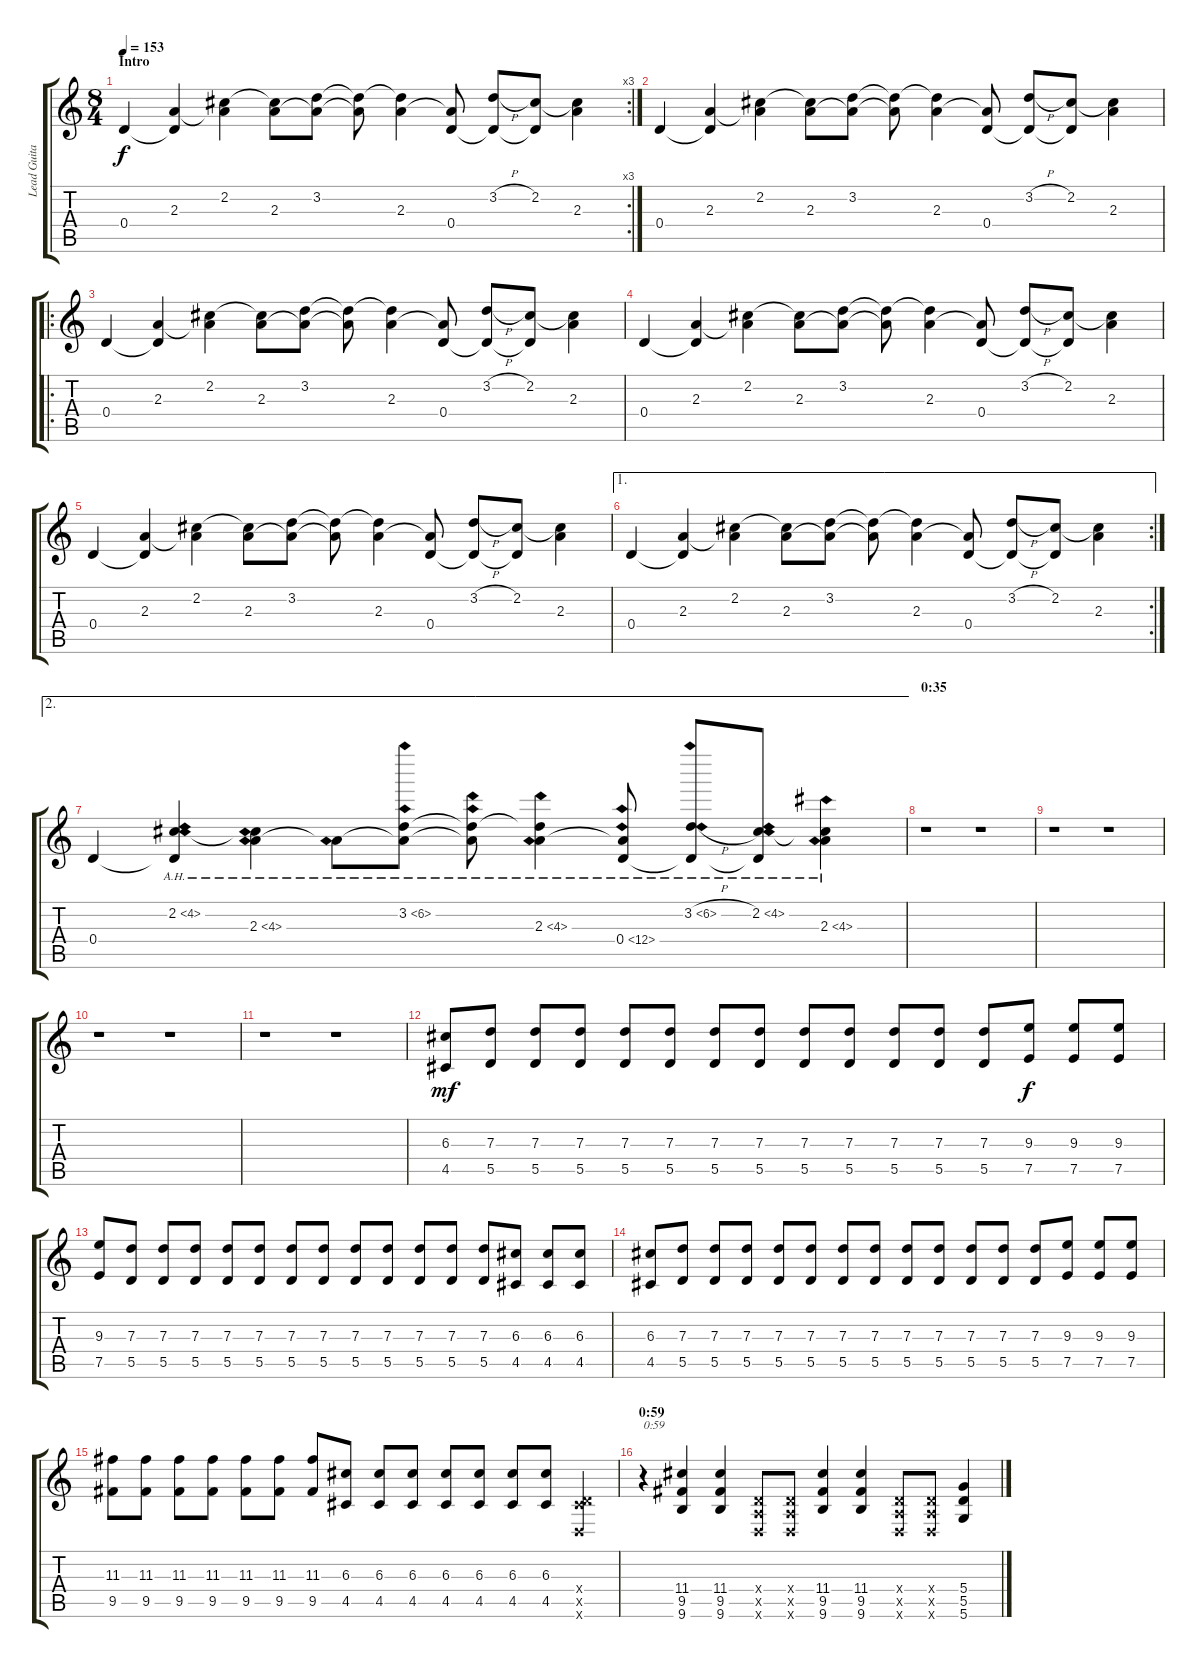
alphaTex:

\track ("Lead Guitar" "Lead Guita") {instrument overdrivenguitar}
\staff {score tabs}
\tuning (E4 B3 G3 D3 A2 D2) {hide}
\rc 3
\ts (8 4)
\section ("" "Intro")
\tempo 153
\clef g2
\ks c
0.4.4{dy f instrument overdrivenguitar} (2.3 0.4{t}).4 (2.2 2.3{t}).4 (2.2{t} 2.3).8 (3.2 2.3{t}).8 (3.2{t} 2.3{t}).8 (3.2{t} 2.3).4 (2.3{t} 0.4).8 (3.2{h} 0.4{t}).8 (2.2 0.4{t}).8 (2.2{t} 2.3).4 |
0.4.4 (2.3 0.4{t}).4 (2.2 2.3{t}).4 (2.2{t} 2.3).8 (3.2 2.3{t}).8 (3.2{t} 2.3{t}).8 (3.2{t} 2.3).4 (2.3{t} 0.4).8 (3.2{h} 0.4{t}).8 (2.2 0.4{t}).8 (2.2{t} 2.3).4 |
\ro
0.4.4 (2.3 0.4{t}).4 (2.2 2.3{t}).4 (2.2{t} 2.3).8 (3.2 2.3{t}).8 (3.2{t} 2.3{t}).8 (3.2{t} 2.3).4 (2.3{t} 0.4).8 (3.2{h} 0.4{t}).8 (2.2 0.4{t}).8 (2.2{t} 2.3).4 |
0.4.4 (2.3 0.4{t}).4 (2.2 2.3{t}).4 (2.2{t} 2.3).8 (3.2 2.3{t}).8 (3.2{t} 2.3{t}).8 (3.2{t} 2.3).4 (2.3{t} 0.4).8 (3.2{h} 0.4{t}).8 (2.2 0.4{t}).8 (2.2{t} 2.3).4 |
0.4.4 (2.3 0.4{t}).4 (2.2 2.3{t}).4 (2.2{t} 2.3).8 (3.2 2.3{t}).8 (3.2{t} 2.3{t}).8 (3.2{t} 2.3).4 (2.3{t} 0.4).8 (3.2{h} 0.4{t}).8 (2.2 0.4{t}).8 (2.2{t} 2.3).4 |
\ae 1
\rc 2
0.4.4 (2.3 0.4{t}).4 (2.2 2.3{t}).4 (2.2{t} 2.3).8 (3.2 2.3{t}).8 (3.2{t} 2.3{t}).8 (3.2{t} 2.3).4 (2.3{t} 0.4).8 (3.2{h} 0.4{t}).8 (2.2 0.4{t}).8 (2.2{t} 2.3).4 |
\ae 2
0.4.4 (2.2{ah 2} 0.4{ah 12 t}).4 (2.2{ah 2 t} 2.3{ah 2}).4 2.3{ah 2 t}.8 (3.2{ah 3} 2.3{ah 12 t}).8 (3.2{ah 12 t} 2.3{ah 12 t}).8 (3.2{ah 12 t} 2.3{ah 2}).4 (2.3{ah 12 t} 0.4{ah 12}).8 (3.2{ah 3 h} 0.4{ah 12 t}).8 (2.2{ah 2} 0.4{ah 12 t}).8 (2.2{ah 12 t} 2.3{ah 2}).4 |
\section ("" "0:35")
r.1 r.1 |
r.1 r.1 |
r.1 r.1 |
r.1 r.1 |
(6.3 4.5).8{dy mf} (7.3 5.5).8 (7.3 5.5).8 (7.3 5.5).8 (7.3 5.5).8 (7.3 5.5).8 (7.3 5.5).8 (7.3 5.5).8 (7.3 5.5).8 (7.3 5.5).8 (7.3 5.5).8 (7.3 5.5).8 (7.3 5.5).8 (9.3 7.5).8{dy f} (9.3 7.5).8 (9.3 7.5).8 |
(9.3 7.5).8 (7.3 5.5).8 (7.3 5.5).8 (7.3 5.5).8 (7.3 5.5).8 (7.3 5.5).8 (7.3 5.5).8 (7.3 5.5).8 (7.3 5.5).8 (7.3 5.5).8 (7.3 5.5).8 (7.3 5.5).8 (7.3 5.5).8 (6.3 4.5).8 (6.3 4.5).8 (6.3 4.5).8 |
(6.3 4.5).8 (7.3 5.5).8 (7.3 5.5).8 (7.3 5.5).8 (7.3 5.5).8 (7.3 5.5).8 (7.3 5.5).8 (7.3 5.5).8 (7.3 5.5).8 (7.3 5.5).8 (7.3 5.5).8 (7.3 5.5).8 (7.3 5.5).8 (9.3 7.5).8 (9.3 7.5).8 (9.3 7.5).8 |
(11.3 9.5).8 (11.3 9.5).8 (11.3 9.5).8 (11.3 9.5).8 (11.3 9.5).8 (11.3 9.5).8 (11.3 9.5).8 (6.3 4.5).8 (6.3 4.5).8 (6.3 4.5).8 (6.3 4.5).8 (6.3 4.5).8 (6.3 4.5).8 (6.3 4.5).8 (0.4{x} 4.5{x} 0.6{x}).4 |
\section ("" "0:59")
r.4{txt "0:59"} (11.4 9.5 9.6).4 (11.4 9.5 9.6).4 (0.4{x} 0.5{x} 0.6{x}).8 (0.4{x} 0.5{x} 0.6{x}).8 (11.4 9.5 9.6).4 (11.4 9.5 9.6).4 (0.4{x} 0.5{x} 0.6{x}).8 (0.4{x} 0.5{x} 0.6{x}).8 (5.4 5.5 5.6).4
